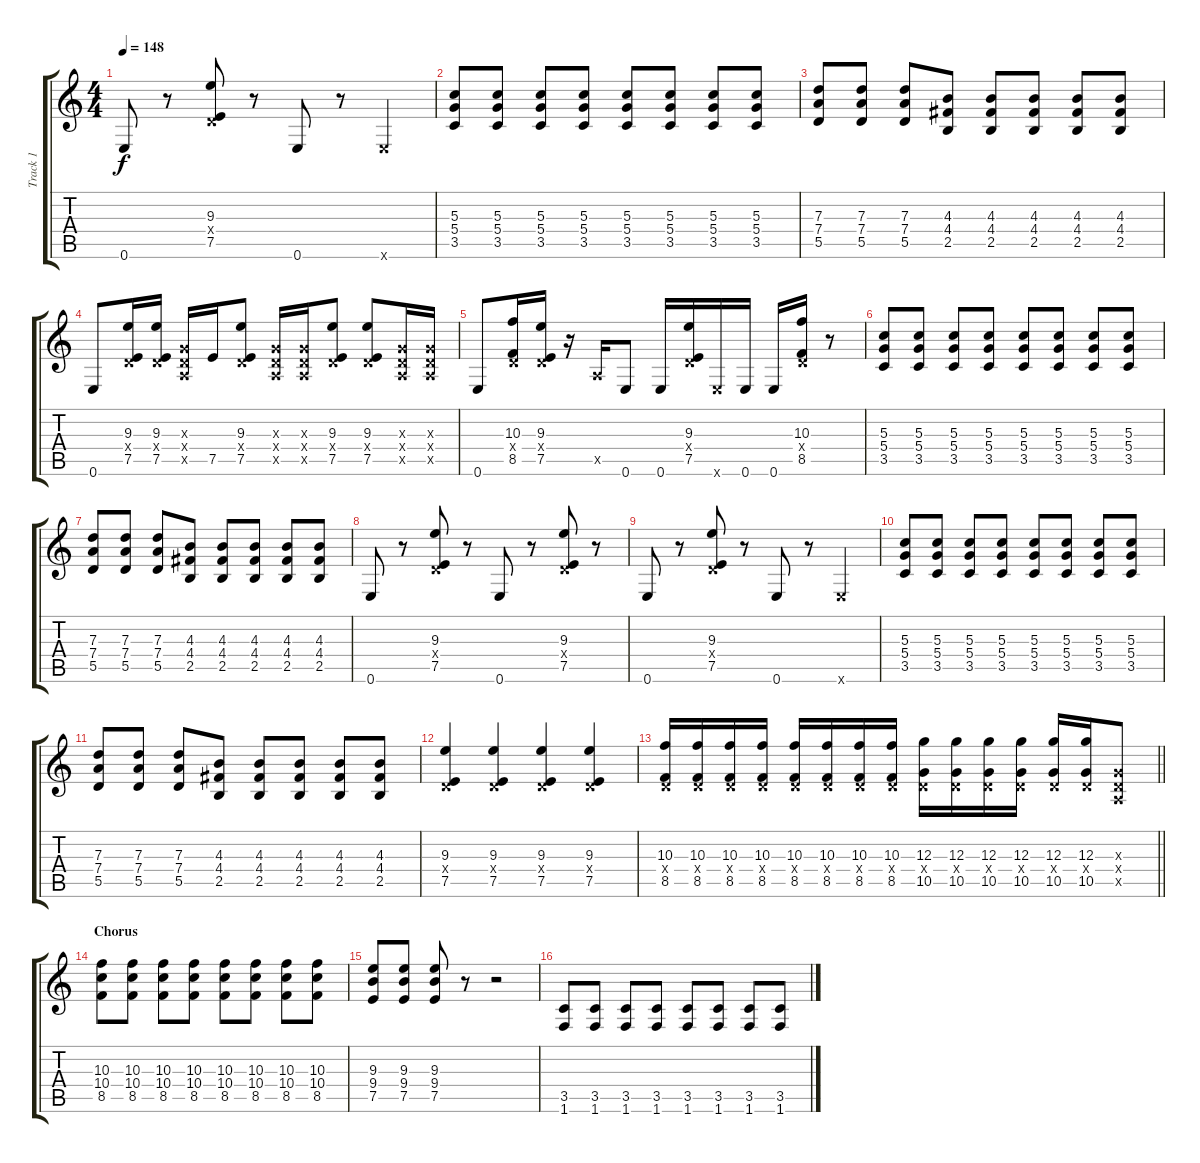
\track ("Track 1" "Track 1") {instrument electricguitarclean}
\staff {score tabs}
\tuning (E4 B3 G3 D3 A2 E2) {hide}
\ts (4 4)
\tempo 148
\clef g2
\ks c
0.6.8{dy f} r.8 (9.3 0.4{x} 7.5).8 r.8 0.6.8 r.8 0.6{x}.4 |
(5.3 5.4 3.5).8 (5.3 5.4 3.5).8 (5.3 5.4 3.5).8 (5.3 5.4 3.5).8 (5.3 5.4 3.5).8 (5.3 5.4 3.5).8 (5.3 5.4 3.5).8 (5.3 5.4 3.5).8 |
(7.3 7.4 5.5).8 (7.3 7.4 5.5).8 (7.3 7.4 5.5).8 (4.3 4.4 2.5).8 (4.3 4.4 2.5).8 (4.3 4.4 2.5).8 (4.3 4.4 2.5).8 (4.3 4.4 2.5).8 |
0.6.8 (9.3 0.4{x} 7.5).16 (9.3 0.4{x} 7.5).16 (0.3{x} 0.4{x} 0.5{x}).16 7.5.16 (9.3 0.4{x} 7.5).8 (0.3{x} 0.4{x} 0.5{x}).16 (0.3{x} 0.4{x} 0.5{x}).16 (9.3 0.4{x} 7.5).8 (9.3 0.4{x} 7.5).8 (0.3{x} 0.4{x} 0.5{x}).16 (0.3{x} 0.4{x} 0.5{x}).16 |
0.6.8 (10.3 0.4{x} 8.5).16 (9.3 0.4{x} 7.5).16 r.16 0.5{x}.16 0.6.8 0.6.16 (9.3 0.4{x} 7.5).16 0.6{x}.16 0.6.16 0.6.16 (10.3 0.4{x} 8.5).16 r.8 |
(5.3 5.4 3.5).8 (5.3 5.4 3.5).8 (5.3 5.4 3.5).8 (5.3 5.4 3.5).8 (5.3 5.4 3.5).8 (5.3 5.4 3.5).8 (5.3 5.4 3.5).8 (5.3 5.4 3.5).8 |
(7.3 7.4 5.5).8 (7.3 7.4 5.5).8 (7.3 7.4 5.5).8 (4.3 4.4 2.5).8 (4.3 4.4 2.5).8 (4.3 4.4 2.5).8 (4.3 4.4 2.5).8 (4.3 4.4 2.5).8 |
0.6.8 r.8 (9.3 0.4{x} 7.5).8 r.8 0.6.8 r.8 (9.3 0.4{x} 7.5).8 r.8 |
0.6.8 r.8 (9.3 0.4{x} 7.5).8 r.8 0.6.8 r.8 0.6{x}.4 |
(5.3 5.4 3.5).8 (5.3 5.4 3.5).8 (5.3 5.4 3.5).8 (5.3 5.4 3.5).8 (5.3 5.4 3.5).8 (5.3 5.4 3.5).8 (5.3 5.4 3.5).8 (5.3 5.4 3.5).8 |
(7.3 7.4 5.5).8 (7.3 7.4 5.5).8 (7.3 7.4 5.5).8 (4.3 4.4 2.5).8 (4.3 4.4 2.5).8 (4.3 4.4 2.5).8 (4.3 4.4 2.5).8 (4.3 4.4 2.5).8 |
(9.3 0.4{x} 7.5).4 (9.3 0.4{x} 7.5).4 (9.3 0.4{x} 7.5).4 (9.3 0.4{x} 7.5).4 |
\barLineRight lightlight
(10.3 0.4{x} 8.5).16 (10.3 0.4{x} 8.5).16 (10.3 0.4{x} 8.5).16 (10.3 0.4{x} 8.5).16 (10.3 0.4{x} 8.5).16 (10.3 0.4{x} 8.5).16 (10.3 0.4{x} 8.5).16 (10.3 0.4{x} 8.5).16 (12.3 0.4{x} 10.5).16 (12.3 0.4{x} 10.5).16 (12.3 0.4{x} 10.5).16 (12.3 0.4{x} 10.5).16 (12.3 0.4{x} 10.5).16 (12.3 0.4{x} 10.5).16 (0.3{x} 0.4{x} 0.5{x}).8 |
\section ("" "Chorus")
(10.3 10.4 8.5).8 (10.3 10.4 8.5).8 (10.3 10.4 8.5).8 (10.3 10.4 8.5).8 (10.3 10.4 8.5).8 (10.3 10.4 8.5).8 (10.3 10.4 8.5).8 (10.3 10.4 8.5).8 |
(9.3 9.4 7.5).8 (9.3 9.4 7.5).8 (9.3 9.4 7.5).8 r.8 r.2 |
(3.5 1.6).8 (3.5 1.6).8 (3.5 1.6).8 (3.5 1.6).8 (3.5 1.6).8 (3.5 1.6).8 (3.5 1.6).8 (3.5 1.6).8
